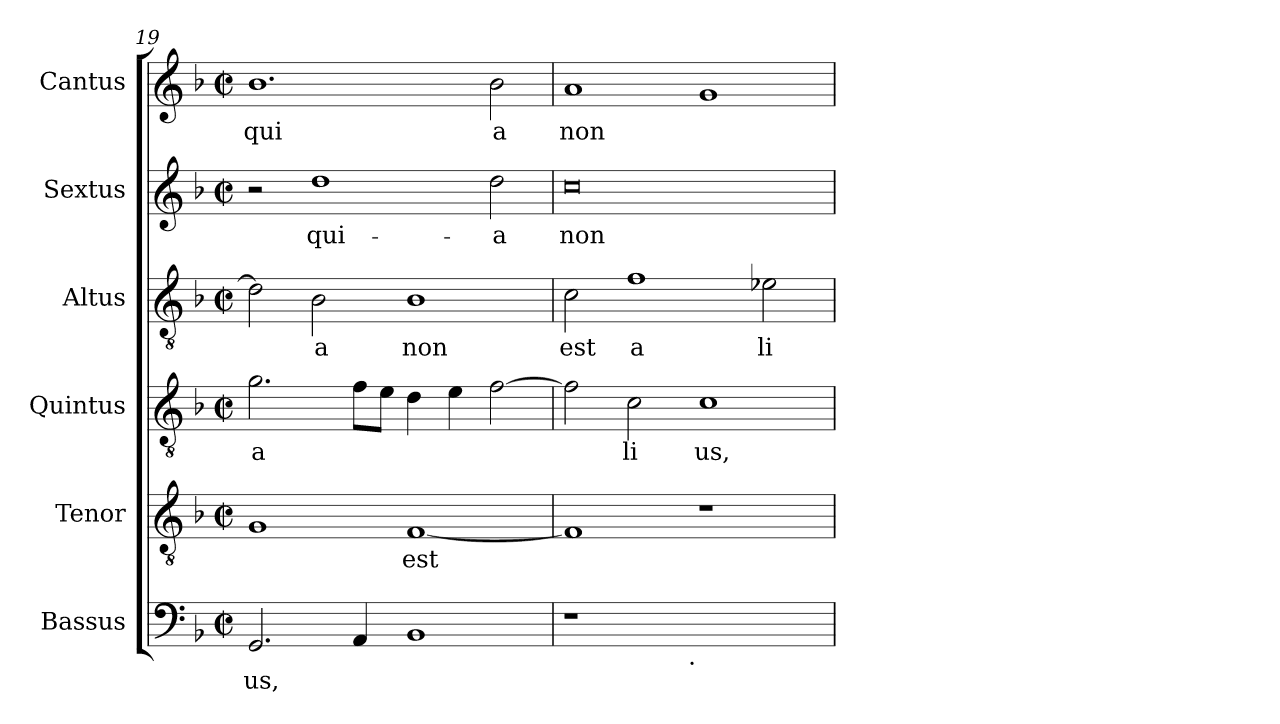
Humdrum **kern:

**kern	**text	**kern	**text	**kern	**text	**kern	**text	**kern	**text	**kern	**text
*part6	*part6	*part5	*part5	*part4	*part4	*part3	*part3	*part2	*part2	*part1	*part1
*staff6	*staff6	*staff5	*staff5	*staff4	*staff4	*staff3	*staff3	*staff2	*staff2	*staff1	*staff1
*I"Bassus	*	*I"Tenor	*	*I"Quintus	*	*I"Altus	*	*I"Sextus	*	*I"Cantus	*
*clefF4	*	*clefGv2	*	*clefGv2	*	*clefGv2	*	*clefG2	*	*clefG2	*
*k[b-]	*	*k[b-]	*	*k[b-]	*	*k[b-]	*	*k[b-]	*	*k[b-]	*
*F:	*	*F:	*	*F:	*	*F:	*	*F:	*	*F:	*
*M2/2	*	*M2/2	*	*M2/2	*	*M2/2	*	*M2/2	*	*M2/2	*
*met(c|)	*	*met(c|)	*	*met(c|)	*	*met(c|)	*	*met(c|)	*	*met(c|)	*
=19	=19	=19	=19	=19	=19	=19	=19	=19	=19	=19	=19
!	!LO:LY:b	!	!LO:LY:b:cj	!	!LO:LY:b:cj	!	!LO:LY:b	!	!	!	!LO:LY:b
2.GG/	-us,	1G	.	2.g\	a	2d\]	--	2r	.	1.b-	qui
!	!	!	!	!	!	!	!LO:LY:b	!	!LO:LY:b	!	!
.	.	.	.	.	.	2B-\	-a	1dd	qui-	.	.
!	!LO:LY:b	!	!	!	!LO:LY:b:cj	!	!	!	!	!	!
4AA/	.	.	.	8f\L	.	.	.	.	.	.	.
!	!	!	!	!	!LO:LY:b:cj	!	!	!	!	!	!
.	.	.	.	8e\J	.	.	.	.	.	.	.
!	!LO:LY:b	!	!LO:LY:b:cj	!	!LO:LY:b:cj	!	!LO:LY:b	!	!	!	!
1BB-	.	[<1F	est	4d\	.	1B-	non	.	.	.	.
!	!	!	!	!	!LO:LY:b:cj	!	!	!	!	!	!
.	.	.	.	4e\	.	.	.	.	.	.	.
!	!	!	!	!	!LO:LY:b:cj	!	!	!	!LO:LY:b	!	!LO:LY:b
.	.	.	.	[<2f\	.	.	.	2dd\	-a	2b-\	a
!!LO:LB:g=z
=20	=20	=20	=20	=20	=20	=20	=20	=20	=20	=20	=20
!	!	!	!LO:LY:b:cj	!	!LO:LY:b:cj	!	!LO:LY:b	!	!LO:LY:b	!	!LO:LY:b
*^	*	*	*	*	*	*	*	*	*	*	*
1r	2ryy	.	1F]	.	2f\]	.	2c\	est	0cc	non	1a	non
!	!	!	!	!	!	!LO:LY:b:cj	!	!LO:LY:b	!	!	!	!
.	4...ryy	.	.	.	2c\	li	1f	a	.	.	.	.
!	!LO:TX:b:t=.	!	!	!	!	!	!	!	!	!	!	!
.	1ryy	.	.	.	.	.	.	.	.	.	.	.
!	!	!	!	!	!	!LO:LY:b:cj	!	!	!	!	!	!LO:LY:b
1ryy	.	.	1r	.	1c	us,	.	.	.	.	1g	.
!	!	!	!	!	!	!	!	!LO:LY:b	!	!	!	!
.	.	.	.	.	.	.	2e-X\	li	.	.	.	.
.	32ryy	.	.	.	.	.	.	.	.	.	.	.
*v	*v	*	*	*	*	*	*	*	*	*	*	*
=	=	=	=	=	=	=	=	=	=	=	=
*-	*-	*-	*-	*-	*-	*-	*-	*-	*-	*-	*-
